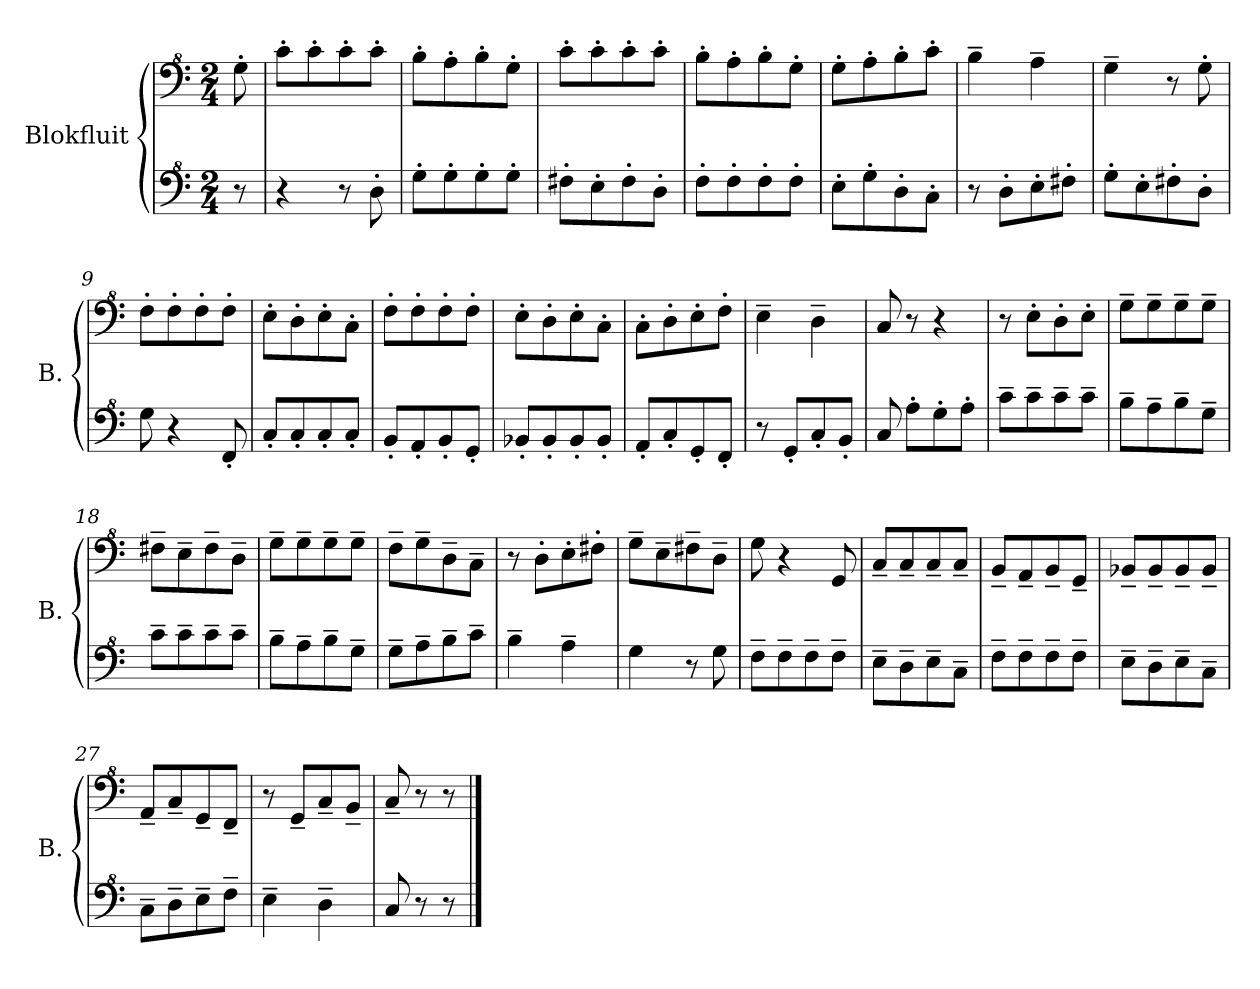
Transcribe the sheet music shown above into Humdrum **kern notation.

**kern	**kern
*part2	*part1
*staff2	*staff1
*I"Blokfluit	*I"Blokfluit
*I'B.	*I'B.
*clefF^4	*clefF^4
*k[]	*k[]
*M2/4	*M2/4
=1	=1
8r	8g'\
=2	=2
4r	8cc'\L
.	8cc'\
8r	8cc'\
8d'\	8cc'\J
=3	=3
8g'\L	8b'\L
8g'\	8a'\
8g'\	8b'\
8g'\J	8g'\J
=4	=4
8f#X'\L	8cc'\L
8e'\	8cc'\
8f#'\	8cc'\
8d'\J	8cc'\J
=5	=5
8f'\L	8b'\L
8f'\	8a'\
8f'\	8b'\
8f'\J	8g'\J
=6	=6
8e'\L	8g'\L
8g'\	8a'\
8d'\	8b'\
8c'\J	8cc'\J
=7	=7
8r	4b~\
8d'\L	.
8e'\	4a~\
8f#X'\J	.
!!LO:LB:g=z
=8	=8
8g'\L	4g~\
8e'\	.
8f#X'\	8r
8d'\J	8g'\
=9	=9
8g\	8f'\L
4r	8f'\
.	8f'\
8F'/	8f'\J
=10	=10
8c'/L	8e'\L
8c'/	8d'\
8c'/	8e'\
8c'/J	8c'\J
=11	=11
8B'/L	8f'\L
8A'/	8f'\
8B'/	8f'\
8G'/J	8f'\J
=12	=12
8B-X'/L	8e'\L
8B-'/	8d'\
8B-'/	8e'\
8B-'/J	8c'\J
=13	=13
8A'/L	8c'\L
8c'/	8d'\
8G'/	8e'\
8F'/J	8f'\J
=14	=14
8r	4e~\
8G'/L	.
8c'/	4d~\
8B'/J	.
=15	=15
8c/	8c/
8a'\L	8r
8g'\	4r
8a'\J	.
!!LO:LB:g=z
=16	=16
8cc~\L	8r
8cc~\	8e'\L
8cc~\	8d'\
8cc~\J	8e'\J
=17	=17
8b~\L	8g~\L
8a~\	8g~\
8b~\	8g~\
8g~\J	8g~\J
=18	=18
8cc~\L	8f#X~\L
8cc~\	8e~\
8cc~\	8f#~\
8cc~\J	8d~\J
=19	=19
8b~\L	8g~\L
8a~\	8g~\
8b~\	8g~\
8g~\J	8g~\J
=20	=20
8g~\L	8f~\L
8a~\	8g~\
8b~\	8d~\
8cc~\J	8c~\J
=21	=21
4b~\	8r
.	8d'\L
4a~\	8e'\
.	8f#X'\J
=22	=22
4g\	8g~\L
.	8e~\
8r	8f#X~\
8g\	8d~\J
=23	=23
8f~\L	8g\
8f~\	4r
8f~\	.
8f~\J	8G/
!!LO:LB:g=z
=24	=24
8e~\L	8c~/L
8d~\	8c~/
8e~\	8c~/
8c~\J	8c~/J
=25	=25
8f~\L	8B~/L
8f~\	8A~/
8f~\	8B~/
8f~\J	8G~/J
=26	=26
8e~\L	8B-X~/L
8d~\	8B-~/
8e~\	8B-~/
8c~\J	8B-~/J
=27	=27
8c~\L	8A~/L
8d~\	8c~/
8e~\	8G~/
8f~\J	8F~/J
=28	=28
4e~\	8r
.	8G~/L
4d~\	8c~/
.	8B~/J
=29	=29
8c/	8c~/
8r	8r
8r	8r
==	==
*-	*-
